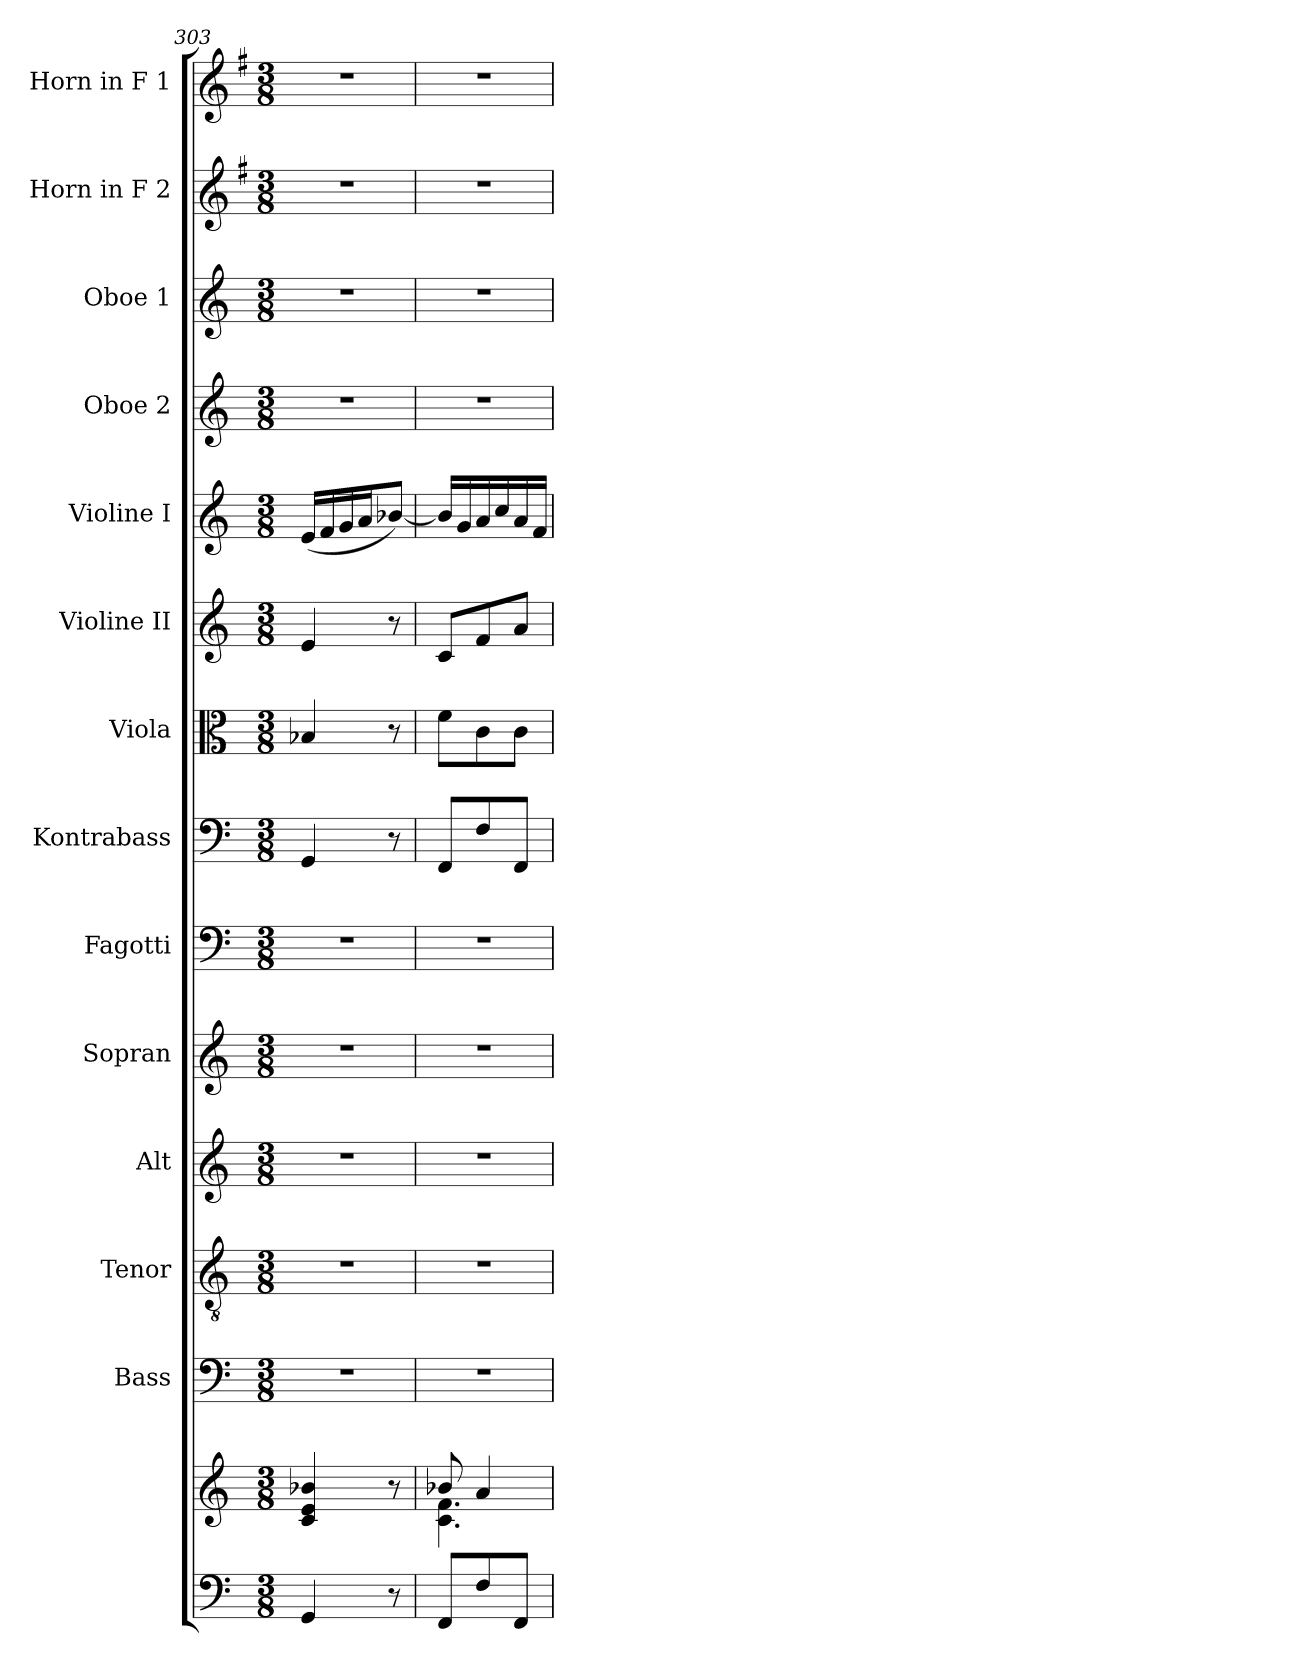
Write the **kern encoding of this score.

**kern	**kern	**kern	**kern	**kern	**kern	**kern	**kern	**kern	**kern	**kern	**kern	**kern	**kern	**kern
*part14	*part14	*part13	*part12	*part11	*part10	*part9	*part8	*part7	*part6	*part5	*part4	*part3	*part2	*part1
*staff15	*staff14	*staff13	*staff12	*staff11	*staff10	*staff9	*staff8	*staff7	*staff6	*staff5	*staff4	*staff3	*staff2	*staff1
*	*	*I"Bass	*I"Tenor	*I"Alt	*I"Sopran	*I"Fagotti	*I"Kontrabass	*I"Viola	*I"Violine II	*I"Violine I	*I"Oboe 2	*I"Oboe 1	*I"Horn in F 2	*I"Horn in F 1
*	*	*I'B.	*I'T.	*I'A.	*I'S.	*I'Fg.	*I'Kb.	*I'Vla.	*I'Vl. II	*I'Vl. I	*I'Ob. 2	*I'Ob. 1	*	*
*clefF4	*clefG2	*clefF4	*clefGv2	*clefG2	*clefG2	*clefF4	*clefF4	*clefC3	*clefG2	*clefG2	*clefG2	*clefG2	*clefG2	*clefG2
*	*	*	*	*	*	*	*ITrd7c12	*	*	*	*	*	*ITrd4c7	*ITrd4c7
*k[]	*k[]	*k[]	*k[]	*k[]	*k[]	*k[]	*k[]	*k[]	*k[]	*k[]	*k[]	*k[]	*k[]	*k[]
*C:	*C:	*C:	*C:	*C:	*C:	*C:	*C:	*C:	*C:	*C:	*C:	*C:	*C:	*C:
*M3/8	*M3/8	*M3/8	*M3/8	*M3/8	*M3/8	*M3/8	*M3/8	*M3/8	*M3/8	*M3/8	*M3/8	*M3/8	*M3/8	*M3/8
=303	=303	=303	=303	=303	=303	=303	=303	=303	=303	=303	=303	=303	=303	=303
4GG/	4c/ 4e/ 4b-X/	4.r	4.r	4.r	4.r	4.r	4GGG/	4B-X/	4e/	(<16e/LL	4.r	4.r	4.r	4.r
.	.	.	.	.	.	.	.	.	.	16f/	.	.	.	.
.	.	.	.	.	.	.	.	.	.	16g/	.	.	.	.
.	.	.	.	.	.	.	.	.	.	16a/J	.	.	.	.
8r	8r	.	.	.	.	.	8r	8r	8r	[8b-X/J)	.	.	.	.
=304	=304	=304	=304	=304	=304	=304	=304	=304	=304	=304	=304	=304	=304	=304
*	*^	*	*	*	*	*	*	*	*	*	*	*	*	*
8FF/L	8b-X/	4.c\ 4.f\	4.r	4.r	4.r	4.r	4.r	8FFF/L	8f\L	8c/L	16b-/LL]	4.r	4.r	4.r	4.r
.	.	.	.	.	.	.	.	.	.	.	16g/	.	.	.	.
8F/	4a/	.	.	.	.	.	.	8FF/	8c\	8f/	16a/	.	.	.	.
.	.	.	.	.	.	.	.	.	.	.	16cc/	.	.	.	.
8FF/J	.	.	.	.	.	.	.	8FFF/J	8c\J	8a/J	16a/	.	.	.	.
.	.	.	.	.	.	.	.	.	.	.	16f/JJ	.	.	.	.
*	*v	*v	*	*	*	*	*	*	*	*	*	*	*	*	*
=	=	=	=	=	=	=	=	=	=	=	=	=	=	=
*-	*-	*-	*-	*-	*-	*-	*-	*-	*-	*-	*-	*-	*-	*-
